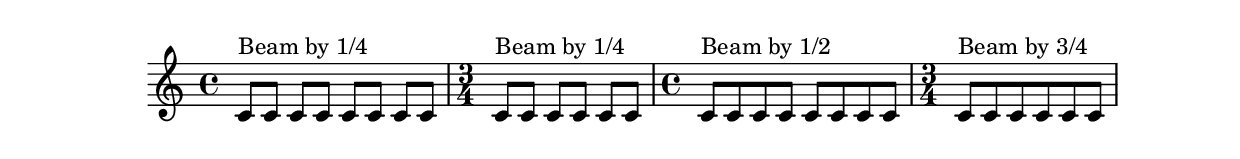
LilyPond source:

\version "2.19.40"

\header {
  texidoc = "
Multiple overrides to the default time signature settings can be
added.  In this example, notes should be beamed as indicated
by the markups.
"
}

\new Staff{
  \relative c' {
    \overrideTimeSignatureSettings
      #'(4 . 4)  % time signature fraction
      #'(1 . 4)  % base moment fraction
      1,1,1,1        % beatStructure
      #'()       % beamExceptions
    \overrideTimeSignatureSettings
      #'(3 . 4)  % time signature fraction
      #'(1 . 4)  % base moment fraction
      1,1,1        % beatStructure
      #'()       % beamExceptions
    \time 4/4
    c8^\markup {"Beam by 1/4"} c c c c c c c |
    \time 3/4
    c8^\markup {"Beam by 1/4"} c c c c c |
    \revertTimeSignatureSettings #'(4 . 4)
    \revertTimeSignatureSettings #'(3 . 4)
    \time 4/4
    c8^\markup {"Beam by 1/2"} c c c c c c c |
    \time 3/4
    c8^\markup {"Beam by 3/4"} c c c c c |
  }
}
